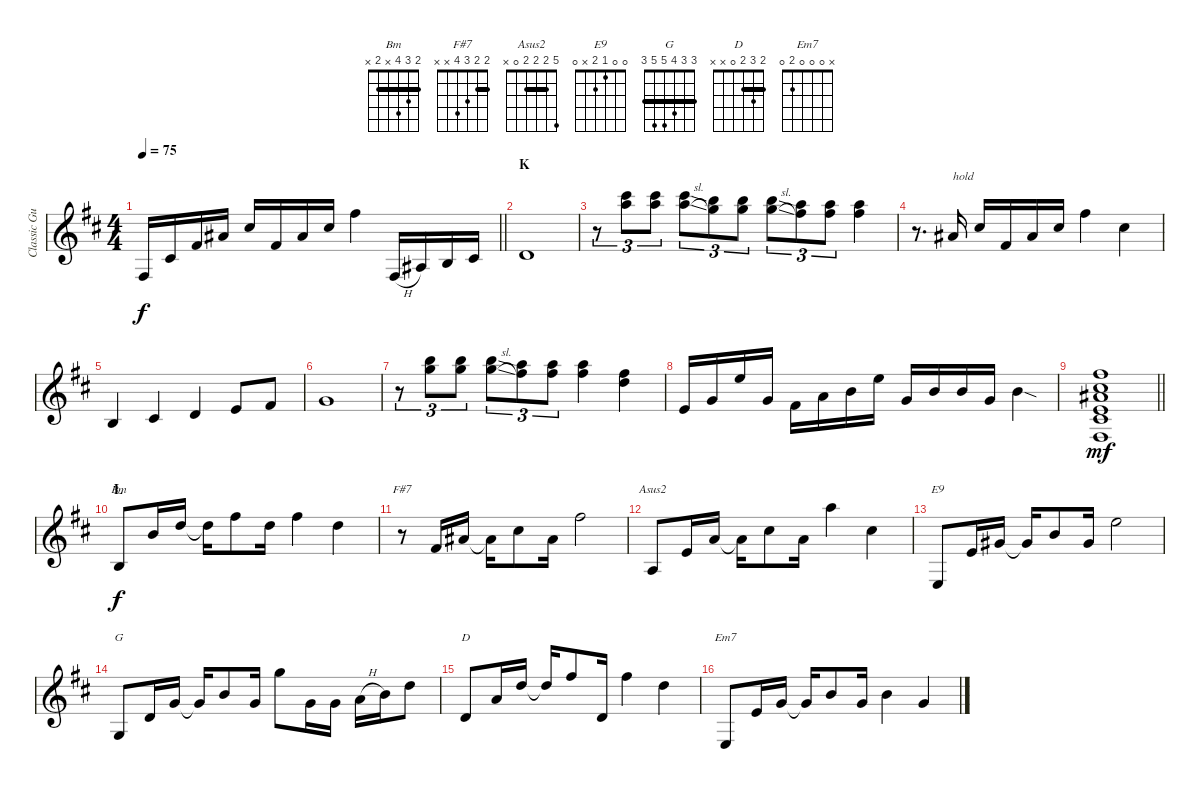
\track ("Classic Guitar 1" "Classic Gu") {instrument acousticguitarnylon}
\staff {score}
\tuning (E4 B3 G3 D3 A2 E2) {hide}
\chord ("Bm" 2 3 4 x 2 x) {barre 2}
\chord ("F#7" 2 2 3 4 x x) {barre 2}
\chord ("Asus2" 5 2 2 2 0 x) {barre 2}
\chord ("E9" 0 0 1 2 x 0)
\chord ("G" 3 3 4 5 5 3) {barre 3}
\chord ("D" 2 3 2 0 x x) {barre 2}
\chord ("Em7" x 0 0 0 2 0)
\ts (4 4)
\tempo 75
\clef g2
\barLineRight lightlight
\ks d
2.6.16{dy f} 4.5.16 4.4.16 3.3.16 2.2.16 4.4.16 3.3.16 2.2.16 2.1.4 2.6{h}.16 6.6.16 2.5.16 4.5.16 |
\section ("" "K")
0.4.1 |
r.8{tu (3 2)} (9.1 10.2).8{tu (3 2)} (9.1 10.2).8{tu (3 2)} (9.1{sl} 10.2{sl}).8{tu (3 2)} (7.1 8.2).8{tu (3 2)} (7.1 8.2).8{tu (3 2)} (7.1{sl} 8.2{sl}).8{tu (3 2)} (5.1 7.2).8{tu (3 2)} (5.1 7.2).8{tu (3 2)} (2.1 10.2).4 |
r.8{d} 3.3.16{txt "hold"} 2.2.16 4.4.16 3.3.16 2.2.16 2.1.4 2.2.4 |
2.5.4 4.5.4 0.4.4 2.4.8 4.4.8 |
0.3.1 |
r.8{tu (3 2)} (7.1 8.2).8{tu (3 2)} (7.1 8.2).8{tu (3 2)} (7.1{sl} 8.2{sl}).8{tu (3 2)} (5.1 7.2).8{tu (3 2)} (5.1 7.2).8{tu (3 2)} (5.1 7.2).4 (2.1 3.2).4 |
2.4.16 0.3.16 0.1.16 0.3.16 4.4.16 2.3.16 0.2.16 0.1.16 0.3.16 0.2.16 0.2.16 0.3.16 0.2{sod}.4 |
\barLineRight lightlight
(2.1 2.2 3.3 2.4 4.5 2.6).1{bd 120 dy mf} |
\section ("" "L")
2.5.8{ch "Bm" dy f} 4.3.16 3.2.16 3.2{t}.16 2.1.8 3.2.16 2.1.4 3.2.4 |
r.8{ch "F#7"} 4.4.16 3.3.16 3.3{t}.16 2.2.8 3.3.16 2.1.2 |
0.5.8{ch "Asus2"} 2.4.16 2.3.16 2.3{t}.16 2.2.8 2.3.16 5.1.4 2.2.4 |
0.6.8{ch "E9"} 2.4.16 1.3.16 1.3{t}.16 0.2.8 1.3.16 5.2.2 |
3.6.8{ch "G"} 5.5.16 5.4.16 5.4{t}.16 4.3.8 5.4.16 3.1.8 0.3.16 0.3.16 2.3{h}.16 4.3.16 3.2.8 |
0.4.8{ch "D"} 2.3.16 3.2.16 3.2{t}.16 2.1.8 0.4.16 2.1.4 3.2.4 |
0.6.8{ch "Em7"} 2.4.16 0.3.16 0.3{t}.16 0.2.8 0.3.16 0.2.4 0.3.4
